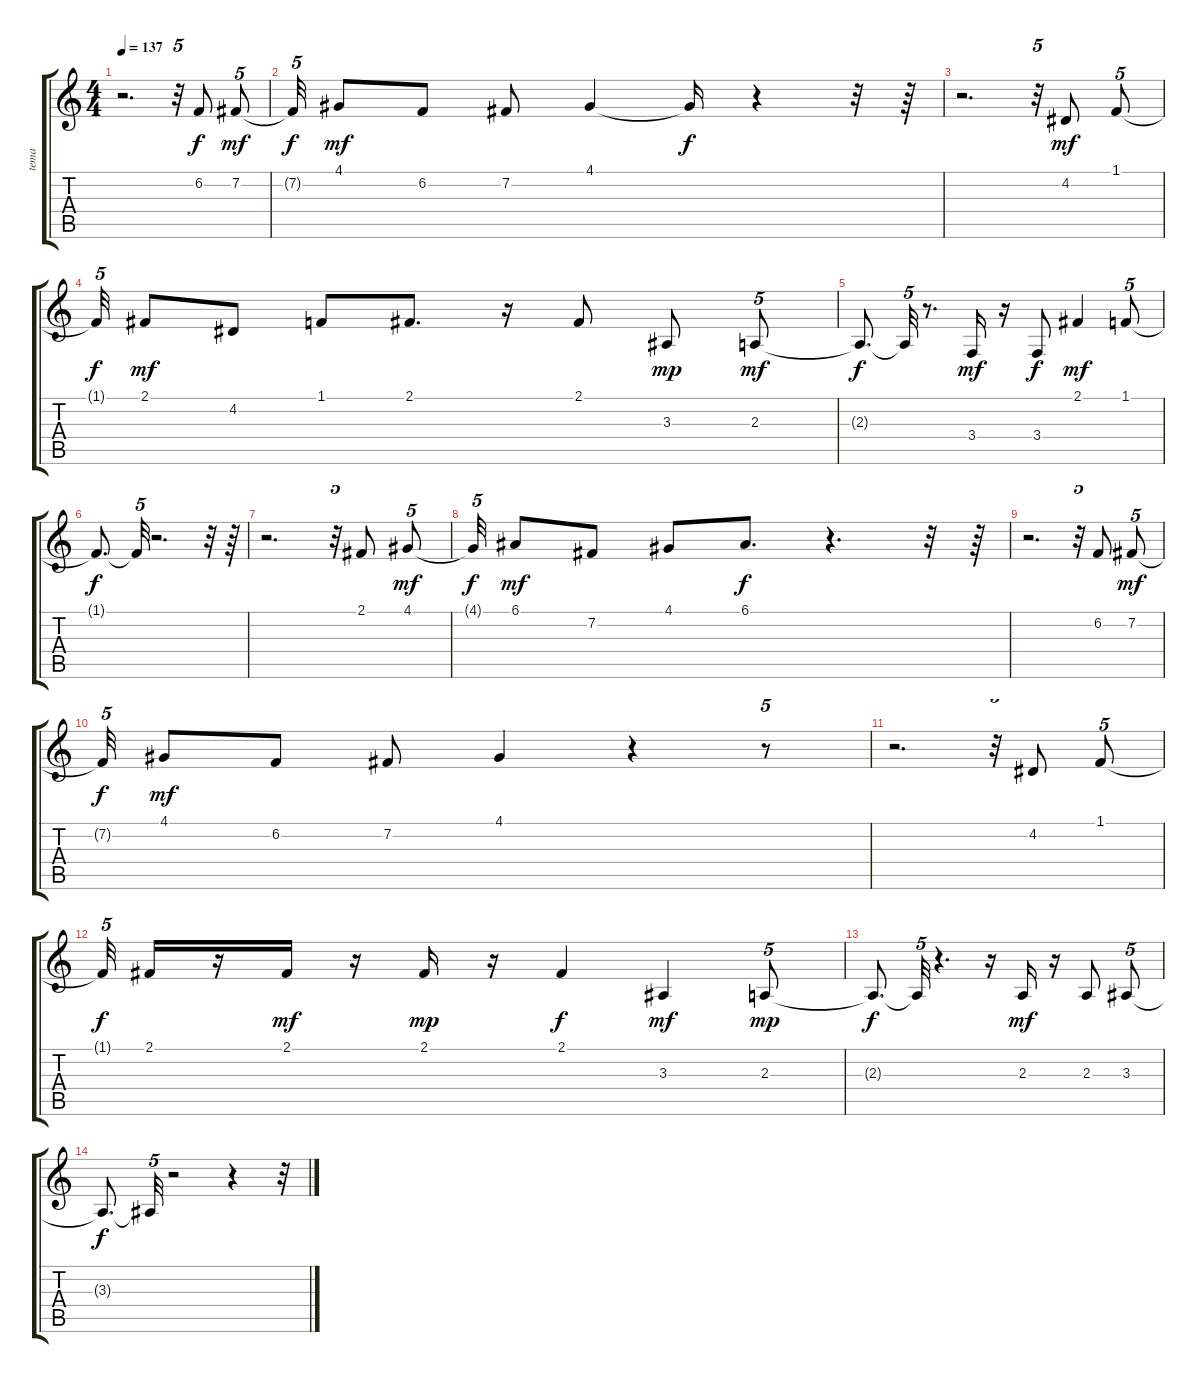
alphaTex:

\track ("tema" "tema") {instrument clarinet}
\staff {score tabs}
\tuning (E4 B3 G3 D3 A2 E2) {hide}
\ts (4 4)
\tempo 137
\clef g2
\ks c
r.2{d dy mf} r.32{tu (5 4)} 6.2.8{dy f} 7.2.8{tu (5 4) dy mf} |
7.2{t}.32{tu (5 4) dy f} 4.1.8{dy mf} 6.2.8 7.2.8 4.1.4 4.1{t}.16{dy f} r.4 r.32 r.64 |
r.2{d} r.32{tu (5 4)} 4.2.8{dy mf} 1.1.8{tu (5 4)} |
1.1{t}.32{tu (5 4) dy f} 2.1.8{dy mf} 4.2.8 1.1.8 2.1.8{d} r.16 2.1.8 3.3.8{dy mp} 2.3.8{tu (5 4) dy mf} |
2.3{t}.8{d dy f} 2.3{t}.32{tu (5 4)} r.8{d} 3.4.16{dy mf} r.16 3.4.8{dy f} 2.1.4{dy mf} 1.1.8{tu (5 4)} |
1.1{t}.8{d dy f} 1.1{t}.32{tu (5 4)} r.2{d} r.32 r.64 |
r.2{d} r.32{tu (5 4)} 2.1.8 4.1.8{tu (5 4) dy mf} |
4.1{t}.32{tu (5 4) dy f} 6.1.8{dy mf} 7.2.8 4.1.8 6.1.8{d dy f} r.4{d} r.32 r.64 |
r.2{d} r.32{tu (5 4)} 6.2.8 7.2.8{tu (5 4) dy mf} |
7.2{t}.32{tu (5 4) dy f} 4.1.8{dy mf} 6.2.8 7.2.8 4.1.4 r.4 r.8{tu (5 4)} |
r.2{d} r.32{tu (5 4)} 4.2.8 1.1.8{tu (5 4)} |
1.1{t}.32{tu (5 4) dy f} 2.1.16 r.16 2.1.16{dy mf} r.16 2.1.16{dy mp} r.16 2.1.4{dy f} 3.3.4{dy mf} 2.3.8{tu (5 4) dy mp} |
2.3{t}.8{d dy f} 2.3{t}.32{tu (5 4)} r.4{d} r.16 2.3.16{dy mf} r.16 2.3.8 3.3.8{tu (5 4)} |
3.3{t}.8{d dy f} 3.3{t}.32{tu (5 4)} r.2 r.4 r.32
